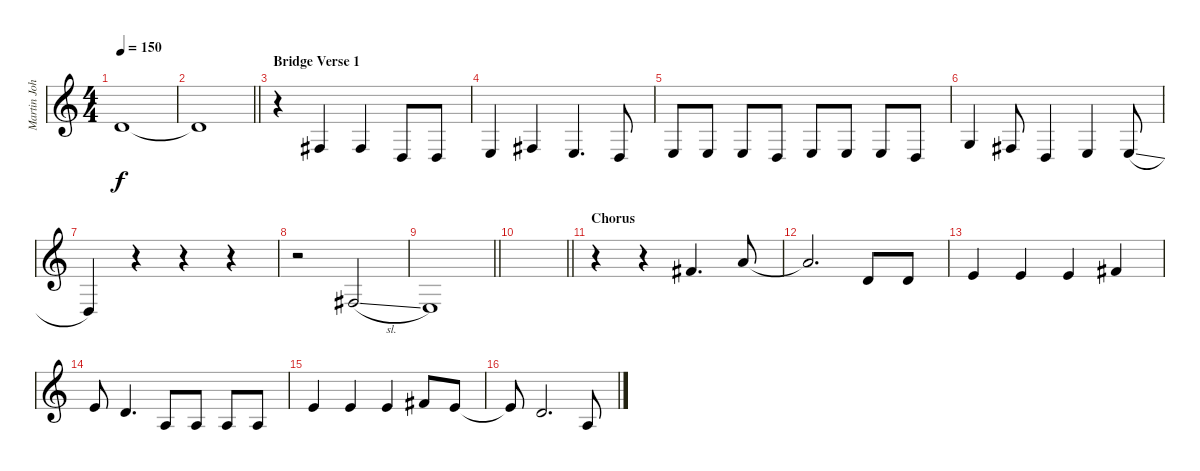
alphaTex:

\track ("Martin Johnson (Vocals)" "Martin Joh") {instrument clarinet}
\staff {score}
\tuning (E4 B3 G3 D3 A2 E2) {hide}
\ts (4 4)
\tempo 150
\clef g2
\ks c
3.2.1{dy f} |
\barLineRight lightlight
3.2{t}.1 |
\section ("" "Bridge Verse 1")
r.4{volume 11} 4.4.4 4.4.4 0.4.8 0.4.8 |
2.4.4 4.4.4 2.4.4{d} 0.4.8 |
2.4.8 2.4.8 2.4.8 0.4.8 2.4.8 2.4.8 2.4.8 0.4.8 |
5.4.4 4.4.8 0.4.4 2.4.4 7.5{sl}.8 |
5.5.4 r.4 r.4 r.4 |
r.2 4.4{sl}.2 |
\barLineRight lightlight
2.4.1 |
\section ("" "")
\barLineRight lightlight
|
\section ("" "Chorus")
r.4{volume 15} r.4 2.1.4{d} 5.1.8 |
5.1{t}.2{d} 3.2.8 3.2.8 |
5.2.4 5.2.4 5.2.4 7.2.4 |
5.2.8 3.2.4{d} 2.3.8 2.3.8 2.3.8 2.3.8 |
5.2.4 5.2.4 5.2.4 7.2.8 5.2.8 |
5.2{t}.8 3.2.2{d} 2.3.8
